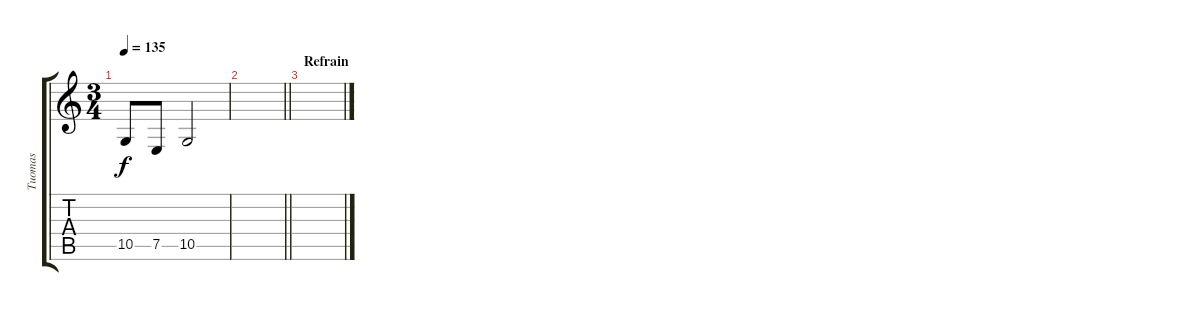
\track ("Tuomas" "Tuomas") {instrument glockenspiel}
\staff {score tabs}
\tuning (E4 B3 G3 D3 A2 E2) {hide}
\ts (3 4)
\tempo 135
\clef g2
\ks c
10.5.8{dy f} 7.5.8 10.5.2 |
\barLineRight lightlight
|
\section ("" "Refrain")
